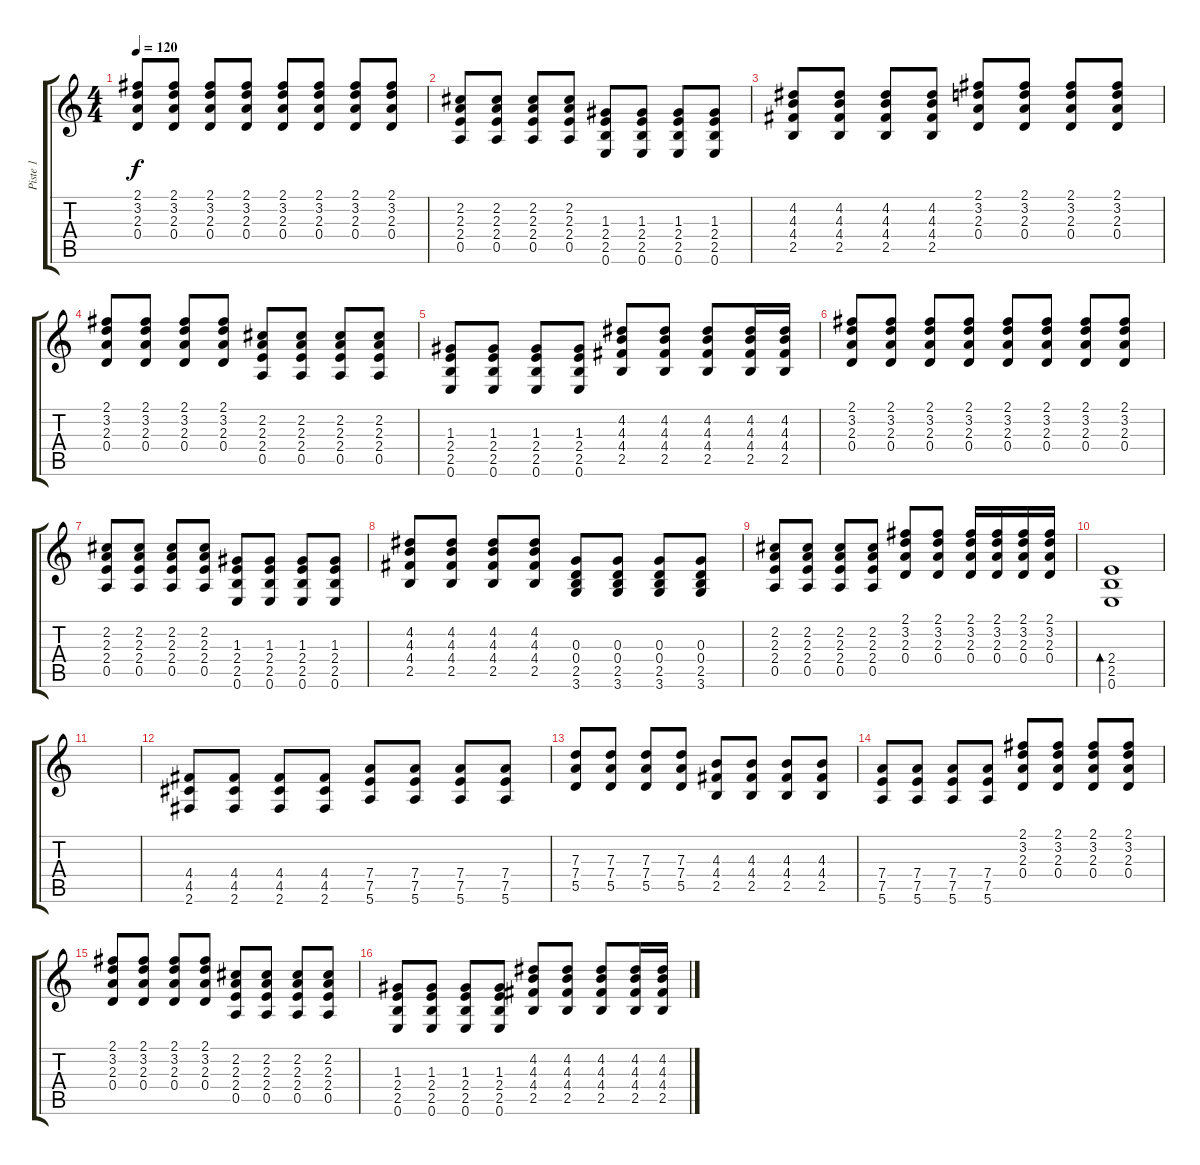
\track ("Piste 1" "Piste 1") {instrument acousticguitarsteel}
\staff {score tabs}
\tuning (E4 B3 G3 D3 A2 E2) {hide}
\ts (4 4)
\tempo 120
\clef g2
\ks c
(2.1 3.2 2.3 0.4).8{dy f} (2.1 3.2 2.3 0.4).8 (2.1 3.2 2.3 0.4).8 (2.1 3.2 2.3 0.4).8 (2.1 3.2 2.3 0.4).8 (2.1 3.2 2.3 0.4).8 (2.1 3.2 2.3 0.4).8 (2.1 3.2 2.3 0.4).8 |
(2.2 2.3 2.4 0.5).8 (2.2 2.3 2.4 0.5).8 (2.2 2.3 2.4 0.5).8 (2.2 2.3 2.4 0.5).8 (1.3 2.4 2.5 0.6).8 (1.3 2.4 2.5 0.6).8 (1.3 2.4 2.5 0.6).8 (1.3 2.4 2.5 0.6).8 |
(4.2 4.3 4.4 2.5).8 (4.2 4.3 4.4 2.5).8 (4.2 4.3 4.4 2.5).8 (4.2 4.3 4.4 2.5).8 (2.1 3.2 2.3 0.4).8 (2.1 3.2 2.3 0.4).8 (2.1 3.2 2.3 0.4).8 (2.1 3.2 2.3 0.4).8 |
(2.1 3.2 2.3 0.4).8 (2.1 3.2 2.3 0.4).8 (2.1 3.2 2.3 0.4).8 (2.1 3.2 2.3 0.4).8 (2.2 2.3 2.4 0.5).8 (2.2 2.3 2.4 0.5).8 (2.2 2.3 2.4 0.5).8 (2.2 2.3 2.4 0.5).8 |
(1.3 2.4 2.5 0.6).8 (1.3 2.4 2.5 0.6).8 (1.3 2.4 2.5 0.6).8 (1.3 2.4 2.5 0.6).8 (4.2 4.3 4.4 2.5).8 (4.2 4.3 4.4 2.5).8 (4.2 4.3 4.4 2.5).8 (4.2 4.3 4.4 2.5).16 (4.2 4.3 4.4 2.5).16 |
(2.1 3.2 2.3 0.4).8 (2.1 3.2 2.3 0.4).8 (2.1 3.2 2.3 0.4).8 (2.1 3.2 2.3 0.4).8 (2.1 3.2 2.3 0.4).8 (2.1 3.2 2.3 0.4).8 (2.1 3.2 2.3 0.4).8 (2.1 3.2 2.3 0.4).8 |
(2.2 2.3 2.4 0.5).8 (2.2 2.3 2.4 0.5).8 (2.2 2.3 2.4 0.5).8 (2.2 2.3 2.4 0.5).8 (1.3 2.4 2.5 0.6).8 (1.3 2.4 2.5 0.6).8 (1.3 2.4 2.5 0.6).8 (1.3 2.4 2.5 0.6).8 |
(4.2 4.3 4.4 2.5).8 (4.2 4.3 4.4 2.5).8 (4.2 4.3 4.4 2.5).8 (4.2 4.3 4.4 2.5).8 (0.3 0.4 2.5 3.6).8 (0.3 0.4 2.5 3.6).8 (0.3 0.4 2.5 3.6).8 (0.3 0.4 2.5 3.6).8 |
(2.2 2.3 2.4 0.5).8 (2.2 2.3 2.4 0.5).8 (2.2 2.3 2.4 0.5).8 (2.2 2.3 2.4 0.5).8 (2.1 3.2 2.3 0.4).8 (2.1 3.2 2.3 0.4).8 (2.1 3.2 2.3 0.4).16 (2.1 3.2 2.3 0.4).16 (2.1 3.2 2.3 0.4).16 (2.1 3.2 2.3 0.4).16 |
(2.4 2.5 0.6).1{bd 480} |
|
(4.4 4.5 2.6).8{volume 9 instrument electricguitarclean} (4.4 4.5 2.6).8 (4.4 4.5 2.6).8 (4.4 4.5 2.6).8 (7.4 7.5 5.6).8 (7.4 7.5 5.6).8 (7.4 7.5 5.6).8 (7.4 7.5 5.6).8 |
(7.3 7.4 5.5).8 (7.3 7.4 5.5).8 (7.3 7.4 5.5).8 (7.3 7.4 5.5).8 (4.3 4.4 2.5).8 (4.3 4.4 2.5).8 (4.3 4.4 2.5).8 (4.3 4.4 2.5).8 |
(7.4 7.5 5.6).8 (7.4 7.5 5.6).8 (7.4 7.5 5.6).8 (7.4 7.5 5.6).8 (2.1 3.2 2.3 0.4).8{volume 8 instrument acousticguitarsteel} (2.1 3.2 2.3 0.4).8 (2.1 3.2 2.3 0.4).8 (2.1 3.2 2.3 0.4).8 |
(2.1 3.2 2.3 0.4).8 (2.1 3.2 2.3 0.4).8 (2.1 3.2 2.3 0.4).8 (2.1 3.2 2.3 0.4).8 (2.2 2.3 2.4 0.5).8 (2.2 2.3 2.4 0.5).8 (2.2 2.3 2.4 0.5).8 (2.2 2.3 2.4 0.5).8 |
(1.3 2.4 2.5 0.6).8 (1.3 2.4 2.5 0.6).8 (1.3 2.4 2.5 0.6).8 (1.3 2.4 2.5 0.6).8 (4.2 4.3 4.4 2.5).8 (4.2 4.3 4.4 2.5).8 (4.2 4.3 4.4 2.5).8 (4.2 4.3 4.4 2.5).16 (4.2 4.3 4.4 2.5).16
